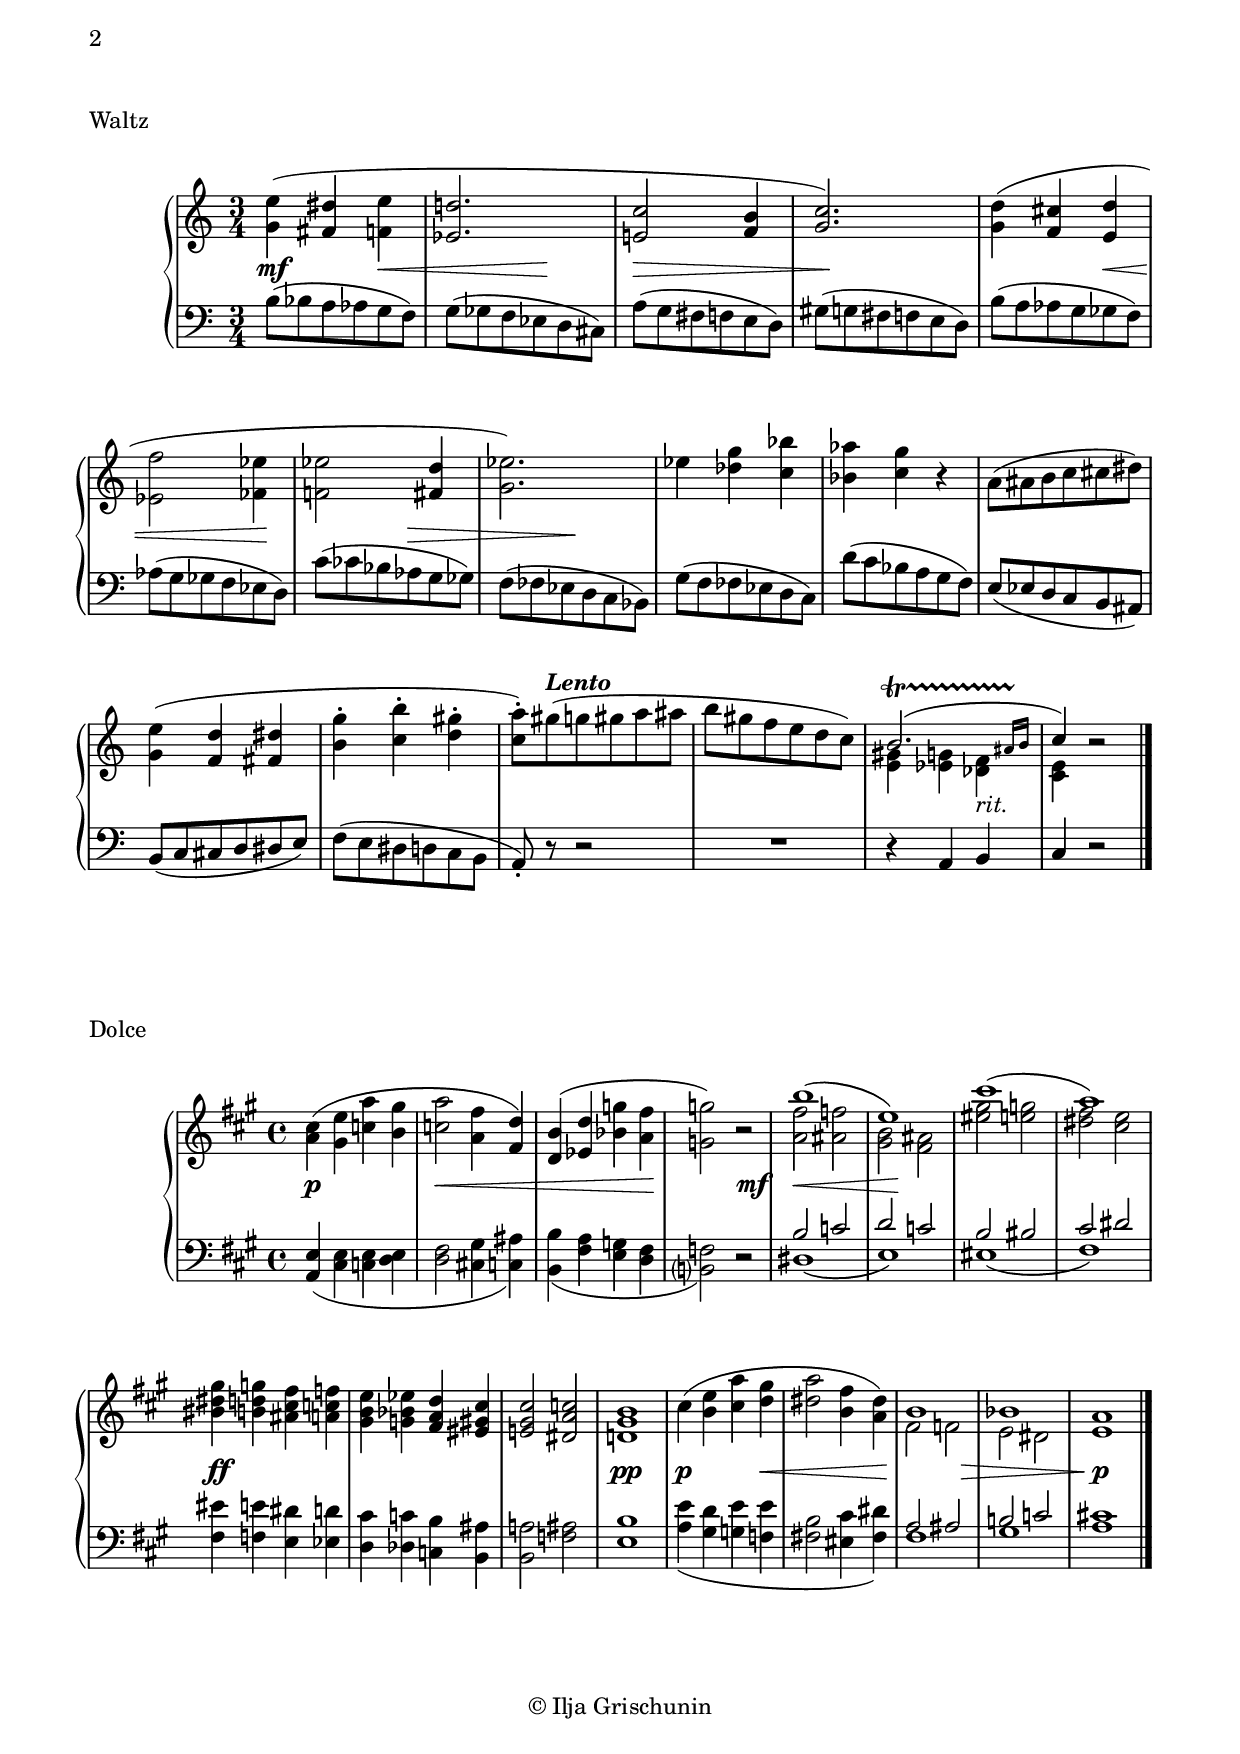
\version "2.19.15"

\language "deutsch"

\paper {
  #(set-paper-size "a4")
  top-system-spacing.basic-distance = #25
  top-markup-spacing.basic-distance = #12
  score-markup-spacing.basic-distance = #25
  %markup-system-spacing.basic-distance = #28
  system-system-spacing.basic-distance = #18
  %score-system-spacing.basic-distance = #40
  last-bottom-spacing.basic-distance = #25
  %two-sided = ##t
  %inner-margin = 25
  %outer-margin = 15
  left-margin = 15
  right-margin = 15
}

\layout {
  \context {
    \PianoStaff
    \consists #Span_stem_engraver
  }
}

%%%%%%%%%%%%%%%%%%%%% INCLUDE %%%%%%%%%%%%%%%%%%%
\version "2.19.15"
%\version "2.18.0"

\language "deutsch"

makeOctaves =
#(define-music-function (parser location arg mus)
   (integer? ly:music?)
   #{<<  \withMusicProperty #'to-relative-callback
         #(lambda (m p)
            (let ((mu (ly:music-property m 'element)))
              (ly:music-transpose mu (ly:make-pitch (- arg) 0 0))
              (ly:make-music-relative! mu p)
              (ly:music-transpose mu (ly:make-pitch arg 0 0)))
            p)
         \transpose c' $(ly:make-pitch arg 0 0) $mus
         $mus
     >>
   #})
top = \change Staff = "RH"
bot = \change Staff = "LH"

%%%%%%%%%%%%%%%%%%%%%% EINS %%%%%%%%%%%%%%%%%%%%%%
rechtsEins = \relative {
  \clef treble
  \time 3/4
  <g' e'>4(<fis dis'><f e'><es d'!>2.<e! c'>2<f h>4<g c>2.)
  <g d'>4(<f cis'><e d'><es f'>2<fes es'>4<f! es'>2<fis d'>4<g es'>2.)
  es'4<des g><c b'><b as'><c g'> r a8( ais h c cis dis)
  <g, e'>4(<f d'><fis dis'><h g'>-.<c h'>-.<d gis>-.
  <c a'>8-.) gis'(^\markup {\italic \bold Lento} g gis a ais
  h gis f e d c)
  <<
  	{
  		#(define afterGraceFraction (cons 11 12))
  		\afterGrace h2.(\startTrillSpan {ais16[ h]\stopTrillSpan} c4)
  	}
  	\\
  	{
  		<e, gis>4<es g><des f>-\markup {\italic rit.} <c e>
  	}
  >>
  r2
  \bar "|."
}
dynamicEins = {
	\override Hairpin.to-barline = ##f
	s2\mf s4\< s4. s4.\! s2.\> s\! s2 s4\< s2 s4\! s4. s4.\> s4 s2\!
}
%%%%%%%%%%%%%%%%%%%%%% ZWEI %%%%%%%%%%%%%%%%%%%%%%
rechtsZwei = \relative {
  \clef treble
  \time 4/4
  \key a \major
  <a' cis>4(<gis e'><c a'><h gis'><c a'>2<a fis'>4<fis d'>)
  <d h'>(<es d'><b' g'><a fis'><g g'>2) r
  <<
    {
      h'1( e,) cis'( a)
    }
    \\
    {
      <a, fis'>2<ais f'><gis h><fis ais><eis' gis><e g><dis fis><cis e>
    }
  >>
  <his dis gis>4<h d g><ais cis fis><a c f><gis h e><g b es><fis a d><eis gis cis>
  <e! gis cis>2<dis a' c><d! gis h>1
  cis'4(<h e><cis a'><d gis><dis a'>2<h fis'>4<a dis>)
  <<
    {
      h1 b a
    }
    \\
    {
      fis2 f e dis e1
    }
  >>
  \bar "|."
}
dynamicZwei = {
  \override Hairpin.to-barline = ##f
  s1\p s1\< s2. s4\! s2. s4\mf s1\< s4 s2.\! s1*2 s1\ff s1*2 s1\pp
  s2.\p s4\< s2. s4\! s2. s4\> s1 s\p
}
%%%%%%%%%%%%%%%%%%%%%% DREI %%%%%%%%%%%%%%%%%%%%%%
rechtsDrei = \relative {
  \clef treble
  \time 2/4
  \key fis \minor
  
  \bar "|."
}
%%%%%%%%%%%%%%%%%%%%%% FIER %%%%%%%%%%%%%%%%%%%%%%
rechtsFier = \relative {
  \clef treble
  \time 4/4
  
  \bar "|."
}

\version "2.19.15"
%\version "2.18.0"

\language "deutsch"

makeOctaves =
#(define-music-function (parser location arg mus)
   (integer? ly:music?)
   #{<<  \withMusicProperty #'to-relative-callback
         #(lambda (m p)
            (let ((mu (ly:music-property m 'element)))
              (ly:music-transpose mu (ly:make-pitch (- arg) 0 0))
              (ly:make-music-relative! mu p)
              (ly:music-transpose mu (ly:make-pitch arg 0 0)))
            p)
         \transpose c' $(ly:make-pitch arg 0 0) $mus
         $mus
     >>
   #})

%%%%%%%%%%%%%%%%%%%%%% EINS %%%%%%%%%%%%%%%%%%%%%%
linksEins = \relative {
  \clef bass
  \time 3/4
  h8( b a as g f) g( ges f es d cis) a'( g fis f e d) gis( g fis f e d)
  h'( a as g ges f) as( g ges f es d) c'( ces b as g ges) f( fes es d c b)
  g'( f fes es d c) d'( c b a g f) e( es d c h ais) h( c cis d dis e)
  f( e dis d c h a-.) r r2 R2. r4 a h c r2
  \bar "|."
}
%%%%%%%%%%%%%%%%%%%%%% ZWEI %%%%%%%%%%%%%%%%%%%%%%
linksZwei = \relative {
  \clef bass
  \time 4/4
  \key a \major
  <a, e'>4_(<cis e><c e><d e><d fis>2<cis! gis'>4<c ais'>)
  <h h'>_(<fis' a><e g><d fis><h? f'>2) r
  <<
    {
      h'2 c d c h his cis dis
    }
    \\
    {
      dis,1( e) eis( fis)
    }
  >>
  <fis eis'>4<f e'><e dis'><es d'><d cis'><des c'><c h'><h ais'>
  <h a'!>2<f' ais><e h'>1
  <a e'>4_(<gis d'><g e'><f e'><fis! h>2<eis cis'>4<fis dis'>)
  <<
    {
      a2 ais h! c cis!1
    }
    \\
    {
      fis,1 gis a
    }
  >>
  \bar "|."
}
%%%%%%%%%%%%%%%%%%%%%% DREI %%%%%%%%%%%%%%%%%%%%%%
linksDrei = \relative {
  \clef bass
  \time 2/4
  \key fis \minor
  
  \bar "|."
}
%%%%%%%%%%%%%%%%%%%%%% FIER %%%%%%%%%%%%%%%%%%%%%%
linksFier = \relative {
  \clef bass
  \time 4/4
  
  \bar "|."
}


\book {
  \paper {
    print-all-headers = ##t
  }
  \header {
    title = \markup { \fontsize #8 "14" }
    %composer = "I. G."
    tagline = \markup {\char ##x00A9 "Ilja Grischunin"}
  }
  \markup { \vspace #1 }
  %%%%%%%%%%%%%%%%%%%%% ERSTE %%%%%%%%%%%%%%%%%%%
  \score {
    \new PianoStaff <<
      \new Staff = "RH" \rechtsEins
      \new Dynamics = "Dynamics_pf" \dynamicEins
      \new Staff = "LH" \linksEins
    >>
    \header {
      title = ##f
      meter = "Waltz"
      composer = ##f
      breakbefore = ##t
    }
    \layout {
      \context {
        \Score
        %\override StaffGrouper.staff-staff-spacing.basic-distance = #16
        \remove "Bar_number_engraver"
      }
    }
  }
  %\pageBreak
  %%%%%%%%%%%%%%%%%%%%% ZWEITE %%%%%%%%%%%%%%%%%%%
  \score {
    \new PianoStaff <<
      \new Staff = "RH" \rechtsZwei
      \new Dynamics = "Dynamics_pf" \dynamicZwei
      \new Staff = "LH" \linksZwei
    >>
    \header {
      title = ##f
      meter = "Dolce"
      composer = ##f
    }
    \layout {
      \context {
        \Score
        %\override StaffGrouper.staff-staff-spacing.basic-distance = #15
        \remove "Bar_number_engraver"
      }
    }
  }
  %\pageBreak
  %%%%%%%%%%%%%%%%%% DRITTE %%%%%%%%%%%%%%%%%%%
  \score {
    \new PianoStaff <<
      \new Staff = "RH" \rechtsDrei
      %\new Dynamics = "Dynamics_pf" \dynamicDrei
      \new Staff = "LH" \linksDrei
    >>
    \header {
      title = ##f
      meter = "Marcia"
      composer = ##f
    }
    \layout {
      \context {
        \Score
        %\override StaffGrouper.staff-staff-spacing.basic-distance = #15
        \remove "Bar_number_engraver"
      }
    }
  }
  %\pageBreak
  %%%%%%%%%%%%%%%%%%%%% FIERTE %%%%%%%%%%%%%%%%%%%
  \score {
    \new PianoStaff <<
      \new Staff = "RH" \rechtsFier
      %\new Dynamics = "Dynamics_pf" \dynamicFier
      \new Staff = "LH" \linksFier
    >>
    \header {
      title = ##f
      meter = "Grawe"
      composer = ##f
    }
    \layout {
      \context {
        \Score
        %\override StaffGrouper.staff-staff-spacing.basic-distance = #15
        \remove "Bar_number_engraver"
      }
    }
  }  
}
